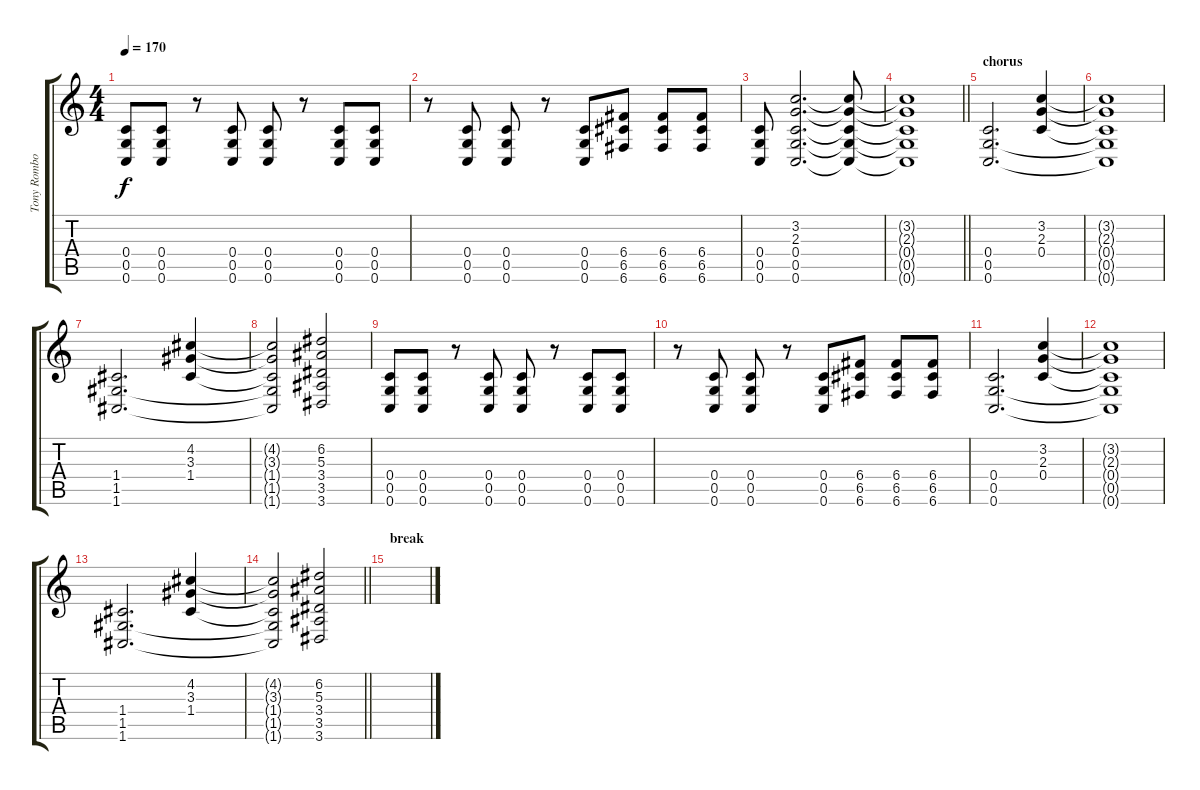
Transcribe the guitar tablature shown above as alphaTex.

\track ("Tony Rombola - rythm" "Tony Rombo") {instrument distortionguitar}
\staff {score tabs}
\tuning (D4 A3 F3 C3 G2 C2) {hide}
\ts (4 4)
\tempo 170
\clef g2
\ks c
(0.4 0.5 0.6).8{dy f} (0.4 0.5 0.6).8 r.8 (0.4 0.5 0.6).8 (0.4 0.5 0.6).8 r.8 (0.4 0.5 0.6).8 (0.4 0.5 0.6).8 |
r.8 (0.4 0.5 0.6).8 (0.4 0.5 0.6).8 r.8 (0.4 0.5 0.6).8 (6.4 6.5 6.6).8 (6.4 6.5 6.6).8 (6.4 6.5 6.6).8 |
(0.4 0.5 0.6).8 (3.2 2.3 0.4 0.5 0.6).2{d} (3.2{t} 2.3{t} 0.4{t} 0.5{t} 0.6{t}).8 |
\barLineRight lightlight
(3.2{t} 2.3{t} 0.4{t} 0.5{t} 0.6{t}).1 |
\section ("" "chorus")
(0.4 0.5 0.6).2{d} (3.2 2.3 0.4).4 |
(3.2{t} 2.3{t} 0.4{t} 0.5{t} 0.6{t}).1 |
(1.4 1.5 1.6).2{d} (4.2 3.3 1.4).4 |
(4.2{t} 3.3{t} 1.4{t} 1.5{t} 1.6{t}).2 (6.2 5.3 3.4 3.5 3.6).2 |
(0.4 0.5 0.6).8 (0.4 0.5 0.6).8 r.8 (0.4 0.5 0.6).8 (0.4 0.5 0.6).8 r.8 (0.4 0.5 0.6).8 (0.4 0.5 0.6).8 |
r.8 (0.4 0.5 0.6).8 (0.4 0.5 0.6).8 r.8 (0.4 0.5 0.6).8 (6.4 6.5 6.6).8 (6.4 6.5 6.6).8 (6.4 6.5 6.6).8 |
(0.4 0.5 0.6).2{d} (3.2 2.3 0.4).4 |
(3.2{t} 2.3{t} 0.4{t} 0.5{t} 0.6{t}).1 |
(1.4 1.5 1.6).2{d} (4.2 3.3 1.4).4 |
\barLineRight lightlight
(4.2{t} 3.3{t} 1.4{t} 1.5{t} 1.6{t}).2 (6.2 5.3 3.4 3.5 3.6).2 |
\section ("" "break")
